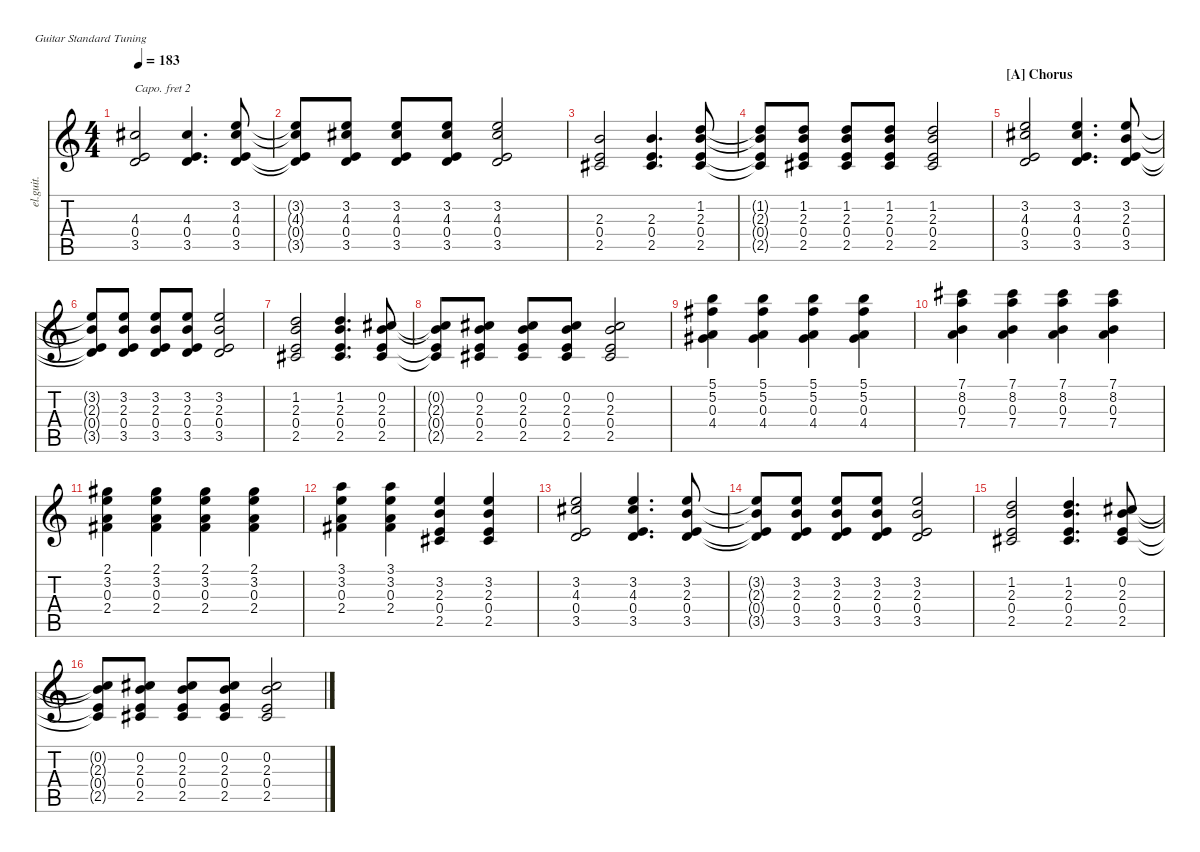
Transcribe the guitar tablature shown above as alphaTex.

\defaultSystemsLayout 4
\hideDynamics
\bracketExtendMode nobrackets
\otherSystemsTrackNameOrientation horizontal
\track ("Clean Guitar" "el.guit.") {instrument electricguitarclean}
\staff {score tabs}
\capo 2
\tuning (E4 B3 G3 D3 A2 E2)
\ts (4 4)
\tempo 183
\clef g2
\ks c
(3.5 0.4 4.3{acc #}).2{dy mf beam Up} (4.3{acc #} 0.4 3.5).4{d beam Up} (3.2 4.3{acc #} 0.4 3.5).8{beam Up} |
(3.2{t} 3.5{t} 0.4{t} 4.3{t acc #}).8{beam Up} (3.2 4.3{acc #} 0.4 3.5).8{beam Up} (3.2 4.3{acc #} 0.4 3.5).8{beam Up} (3.2 4.3{acc #} 0.4 3.5).8{beam Up} (3.2 4.3{acc #} 0.4 3.5).2{beam Up} |
(2.5{acc #} 0.4 2.3).2{beam Up} (2.3 0.4 2.5{acc #}).4{d beam Up} (1.2 2.3 0.4 2.5{acc #}).8{beam Up} |
(1.2{t} 2.5{t acc #} 0.4{t} 2.3{t}).8{beam Up} (1.2 2.3 0.4 2.5{acc #}).8{beam Up} (1.2 2.3 0.4 2.5{acc #}).8{beam Up} (1.2 2.3 0.4 2.5{acc #}).8{beam Up} (1.2 2.3 0.4 2.5{acc #}).2{beam Up} |
\section ("A" "Chorus")
(3.5 4.3{acc #} 3.2 0.4).2{beam Up} (4.3{acc #} 3.2 0.4 3.5).4{d beam Up} (2.3 3.2 0.4 3.5).8{beam Up} |
(2.3{t} 3.2{t} 0.4{t} 3.5{t}).8{beam Up} (2.3 3.2 0.4 3.5).8{beam Up} (2.3 3.2 0.4 3.5).8{beam Up} (2.3 3.2 0.4 3.5).8{beam Up} (2.3 3.2 0.4 3.5).2{beam Up} |
(2.5{acc #} 2.3 1.2 0.4).2{beam Up} (1.2 0.4 2.3 2.5{acc #}).4{d beam Up} (0.2{acc #} 2.3 0.4 2.5{acc #}).8{beam Up} |
(0.2{t acc #} 2.3{t} 0.4{t} 2.5{t acc #}).8{beam Up} (0.2{acc #} 2.5{acc #} 2.3 0.4).8{beam Up} (0.2{acc #} 2.3 0.4 2.5{acc #}).8{beam Up} (0.2{acc #} 2.3 0.4 2.5{acc #}).8{beam Up} (0.2{acc #} 2.3 0.4 2.5{acc #}).2{beam Up} |
(5.1 5.2{acc #} 0.3 4.4{acc #}).4{beam Down} (5.1 5.2{acc #} 0.3 4.4{acc #}).4{beam Down} (5.1 5.2{acc #} 0.3 4.4{acc #}).4{beam Down} (5.1 5.2{acc #} 0.3 4.4{acc #}).4{beam Down} |
(7.1{acc #} 8.2 0.3 7.4).4{beam Down} (7.1{acc #} 8.2 0.3 7.4).4{beam Down} (7.1{acc #} 8.2 0.3 7.4).4{beam Down} (7.1{acc #} 8.2 0.3 7.4).4{beam Down} |
(2.1{acc #} 3.2 0.3 2.4{acc #}).4{beam Down} (2.1{acc #} 3.2 0.3 2.4{acc #}).4{beam Down} (2.1{acc #} 3.2 0.3 2.4{acc #}).4{beam Down} (2.1{acc #} 3.2 0.3 2.4{acc #}).4{beam Down} |
(3.1 3.2 2.4{acc #} 0.3).4{beam Down} (3.1 3.2 2.4{acc #} 0.3).4{beam Down} (3.2 2.3 2.5{acc #} 0.4).4{beam Up} (3.2 2.3 2.5{acc #} 0.4).4{beam Up} |
(3.5 4.3{acc #} 3.2 0.4).2{beam Up} (4.3{acc #} 3.2 0.4 3.5).4{d beam Up} (2.3 3.2 0.4 3.5).8{beam Up} |
(2.3{t} 3.2{t} 0.4{t} 3.5{t}).8{beam Up} (2.3 3.2 0.4 3.5).8{beam Up} (2.3 3.2 0.4 3.5).8{beam Up} (2.3 3.2 0.4 3.5).8{beam Up} (2.3 3.2 0.4 3.5).2{beam Up} |
(2.5{acc #} 2.3 1.2 0.4).2{beam Up} (1.2 0.4 2.3 2.5{acc #}).4{d beam Up} (0.2{acc #} 2.3 0.4 2.5{acc #}).8{beam Up} |
(0.2{t acc #} 2.3{t} 0.4{t} 2.5{t acc #}).8{beam Up} (0.2{acc #} 2.5{acc #} 2.3 0.4).8{beam Up} (0.2{acc #} 2.3 0.4 2.5{acc #}).8{beam Up} (0.2{acc #} 2.3 0.4 2.5{acc #}).8{beam Up} (0.2{acc #} 2.3 0.4 2.5{acc #}).2{beam Up}
